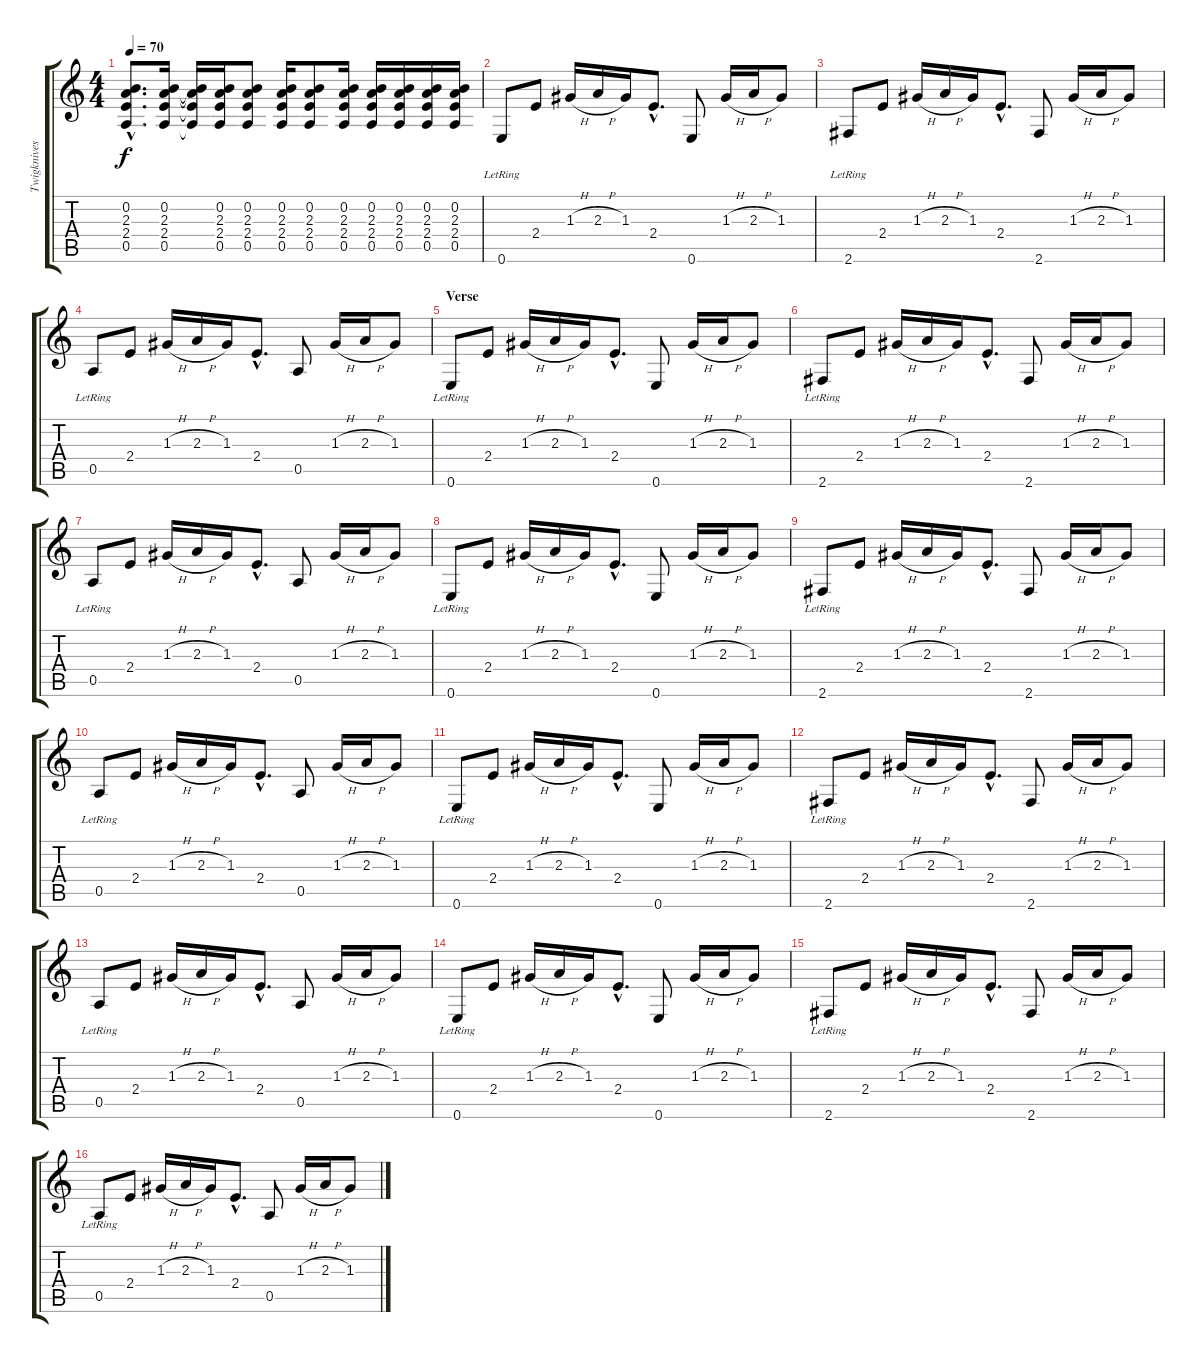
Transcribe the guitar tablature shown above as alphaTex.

\track ("Twigknives" "Twigknives") {instrument electricguitarjazz}
\staff {score tabs}
\tuning (E4 B3 G3 D3 A2 E2) {hide}
\ts (4 4)
\tempo 70
\clef g2
\ks c
(0.2{hac} 2.3{hac} 2.4{hac} 0.5{hac}).8{d dy f} (0.2 2.3 2.4 0.5).16 (0.2{t} 2.3{t} 2.4{t} 0.5{t}).16 (0.2 2.3 2.4 0.5).16 (0.2 2.3 2.4 0.5).8 (0.2 2.3 2.4 0.5).16 (0.2 2.3 2.4 0.5).8 (0.2 2.3 2.4 0.5).16 (0.2 2.3 2.4 0.5).16 (0.2 2.3 2.4 0.5).16 (0.2 2.3 2.4 0.5).16 (0.2 2.3 2.4 0.5).16 |
0.6{lr}.8{instrument electricguitarjazz} 2.4.8 1.3{h}.16 2.3{h}.16 1.3.16 2.4{hac}.8{d} 0.6.8 1.3{h}.16 2.3{h}.16 1.3.8 |
2.6{lr}.8 2.4.8 1.3{h}.16 2.3{h}.16 1.3.16 2.4{hac}.8{d} 2.6.8 1.3{h}.16 2.3{h}.16 1.3.8 |
0.5{lr}.8 2.4.8 1.3{h}.16 2.3{h}.16 1.3.16 2.4{hac}.8{d} 0.5.8 1.3{h}.16 2.3{h}.16 1.3.8 |
\section ("" "Verse")
0.6{lr}.8 2.4.8 1.3{h}.16 2.3{h}.16 1.3.16 2.4{hac}.8{d} 0.6.8 1.3{h}.16 2.3{h}.16 1.3.8 |
2.6{lr}.8 2.4.8 1.3{h}.16 2.3{h}.16 1.3.16 2.4{hac}.8{d} 2.6.8 1.3{h}.16 2.3{h}.16 1.3.8 |
0.5{lr}.8 2.4.8 1.3{h}.16 2.3{h}.16 1.3.16 2.4{hac}.8{d} 0.5.8 1.3{h}.16 2.3{h}.16 1.3.8 |
0.6{lr}.8 2.4.8 1.3{h}.16 2.3{h}.16 1.3.16 2.4{hac}.8{d} 0.6.8 1.3{h}.16 2.3{h}.16 1.3.8 |
2.6{lr}.8 2.4.8 1.3{h}.16 2.3{h}.16 1.3.16 2.4{hac}.8{d} 2.6.8 1.3{h}.16 2.3{h}.16 1.3.8 |
0.5{lr}.8 2.4.8 1.3{h}.16 2.3{h}.16 1.3.16 2.4{hac}.8{d} 0.5.8 1.3{h}.16 2.3{h}.16 1.3.8 |
0.6{lr}.8 2.4.8 1.3{h}.16 2.3{h}.16 1.3.16 2.4{hac}.8{d} 0.6.8 1.3{h}.16 2.3{h}.16 1.3.8 |
2.6{lr}.8 2.4.8 1.3{h}.16 2.3{h}.16 1.3.16 2.4{hac}.8{d} 2.6.8 1.3{h}.16 2.3{h}.16 1.3.8 |
0.5{lr}.8 2.4.8 1.3{h}.16 2.3{h}.16 1.3.16 2.4{hac}.8{d} 0.5.8 1.3{h}.16 2.3{h}.16 1.3.8 |
0.6{lr}.8 2.4.8 1.3{h}.16 2.3{h}.16 1.3.16 2.4{hac}.8{d} 0.6.8 1.3{h}.16 2.3{h}.16 1.3.8 |
2.6{lr}.8 2.4.8 1.3{h}.16 2.3{h}.16 1.3.16 2.4{hac}.8{d} 2.6.8 1.3{h}.16 2.3{h}.16 1.3.8 |
0.5{lr}.8 2.4.8 1.3{h}.16 2.3{h}.16 1.3.16 2.4{hac}.8{d} 0.5.8 1.3{h}.16 2.3{h}.16 1.3.8
